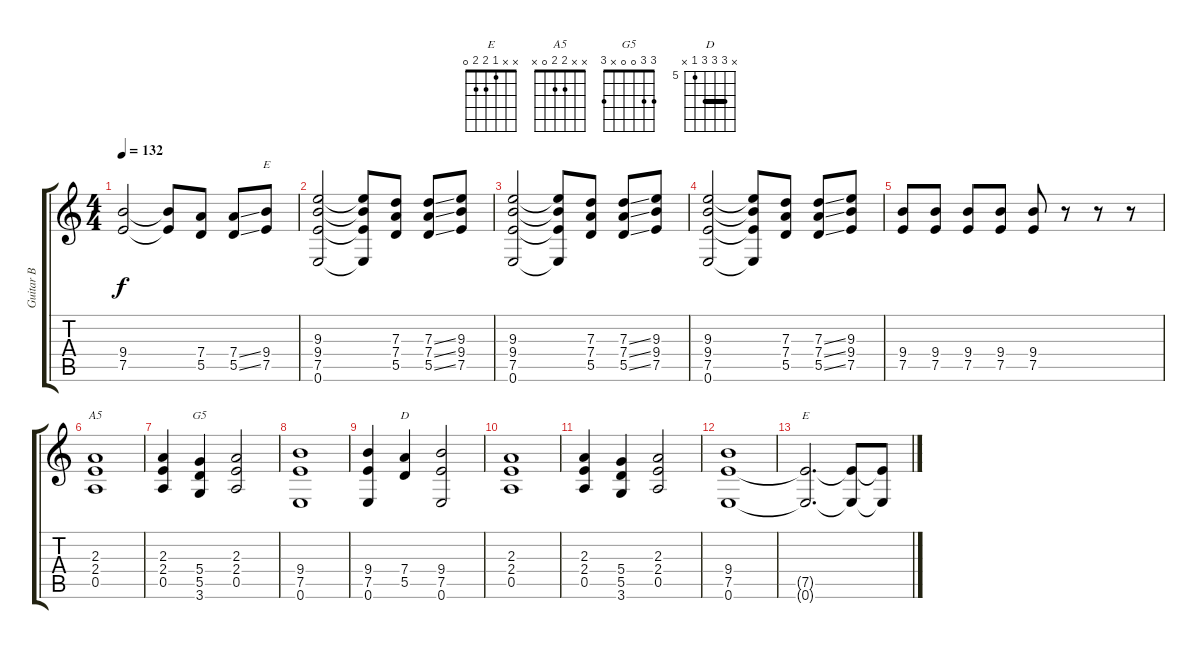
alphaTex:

\track ("Guitar B" "Guitar B") {instrument distortionguitar}
\staff {score tabs}
\tuning (E4 B3 G3 D3 A2 E2) {hide}
\chord ("E" x 9 9 9 7 0) {firstfret 7 barre 9}
\chord ("A5" x x 2 2 0 x)
\chord ("G5" 3 3 0 0 x 3)
\chord ("D" x 7 7 7 5 x) {firstfret 5 barre 7}
\chord ("E" x x 1 2 2 0)
\ts (4 4)
\tempo 132
\clef g2
\ks c
(9.4{t} 7.5{t}).2{dy f} (9.4{t} 7.5{t}).8 (7.4 5.5).8 (7.4{ss} 5.5{ss}).8 (9.4 7.5).8{ch "E"} |
(9.3 9.4 7.5 0.6).2 (9.3{t} 9.4{t} 7.5{t} 0.6{t}).8 (7.3 7.4 5.5).8 (7.3{ss} 7.4{ss} 5.5{ss}).8 (9.3 9.4 7.5).8 |
(9.3 9.4 7.5 0.6).2 (9.3{t} 9.4{t} 7.5{t} 0.6{t}).8 (7.3 7.4 5.5).8 (7.3{ss} 7.4{ss} 5.5{ss}).8 (9.3 9.4 7.5).8 |
(9.3 9.4 7.5 0.6).2 (9.3{t} 9.4{t} 7.5{t} 0.6{t}).8 (7.3 7.4 5.5).8 (7.3{ss} 7.4{ss} 5.5{ss}).8 (9.3 9.4 7.5).8 |
(9.4 7.5).8 (9.4 7.5).8 (9.4 7.5).8 (9.4 7.5).8 (9.4 7.5).8 r.8 r.8 r.8 |
(2.3 2.4 0.5).1{ch "A5"} |
(2.3 2.4 0.5).4 (5.4 5.5 3.6).4{ch "G5"} (2.3 2.4 0.5).2 |
(9.4 7.5 0.6).1 |
(9.4 7.5 0.6).4 (7.4 5.5).4{ch "D"} (9.4 7.5 0.6).2 |
(2.3 2.4 0.5).1 |
(2.3 2.4 0.5).4 (5.4 5.5 3.6).4 (2.3 2.4 0.5).2 |
(9.4 7.5 0.6).1 |
(7.5{t} 0.6{t}).2{d ch "E"} (7.5{t} 0.6{t}).8 (7.5{t} 0.6{t}).8
